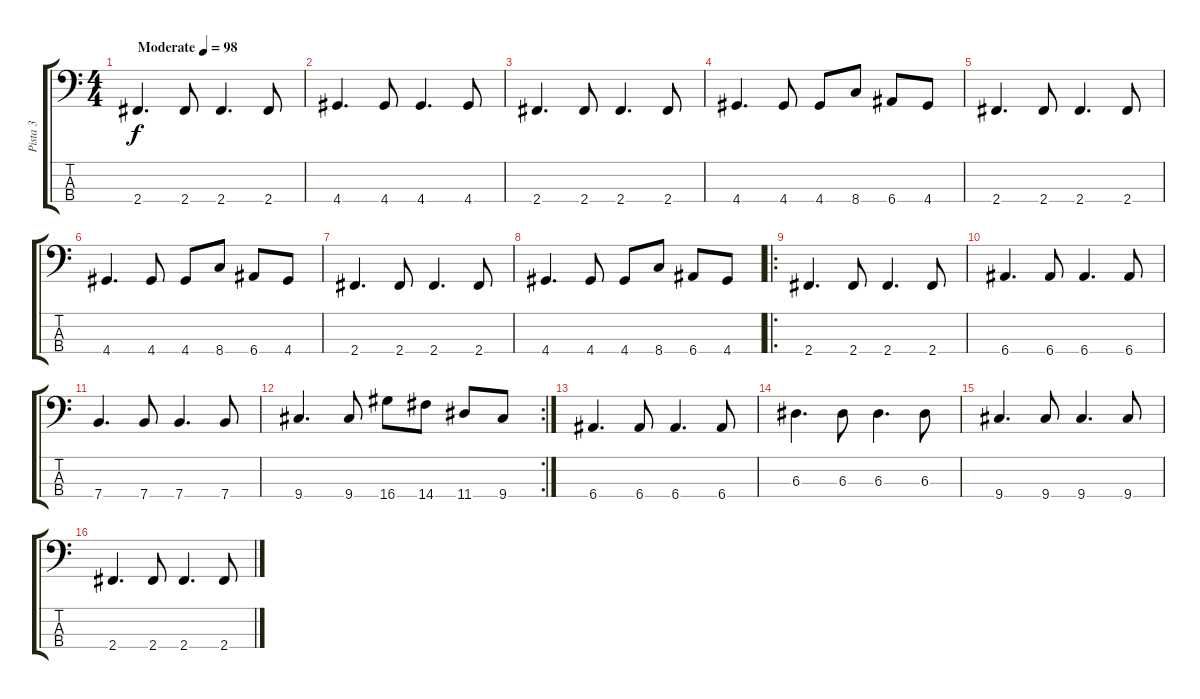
\track ("Pista 3" "Pista 3") {instrument electricbasspick}
\staff {score tabs}
\tuning (G2 D2 A1 E1) {hide}
\ts (4 4)
\tempo (98 "Moderate")
\clef f4
\ks c
2.4.4{d dy f instrument electricbasspick} 2.4.8 2.4.4{d} 2.4.8 |
4.4.4{d} 4.4.8 4.4.4{d} 4.4.8 |
2.4.4{d} 2.4.8 2.4.4{d} 2.4.8 |
4.4.4{d} 4.4.8 4.4.8 8.4.8 6.4.8 4.4.8 |
2.4.4{d} 2.4.8 2.4.4{d} 2.4.8 |
4.4.4{d} 4.4.8 4.4.8 8.4.8 6.4.8 4.4.8 |
2.4.4{d} 2.4.8 2.4.4{d} 2.4.8 |
4.4.4{d} 4.4.8 4.4.8 8.4.8 6.4.8 4.4.8 |
\ro
2.4.4{d} 2.4.8 2.4.4{d} 2.4.8 |
6.4.4{d} 6.4.8 6.4.4{d} 6.4.8 |
7.4.4{d} 7.4.8 7.4.4{d} 7.4.8 |
\rc 2
9.4.4{d} 9.4.8 16.4.8 14.4.8 11.4.8 9.4.8 |
6.4.4{d} 6.4.8 6.4.4{d} 6.4.8 |
6.3.4{d} 6.3.8 6.3.4{d} 6.3.8 |
9.4.4{d} 9.4.8 9.4.4{d} 9.4.8 |
2.4.4{d} 2.4.8 2.4.4{d} 2.4.8
